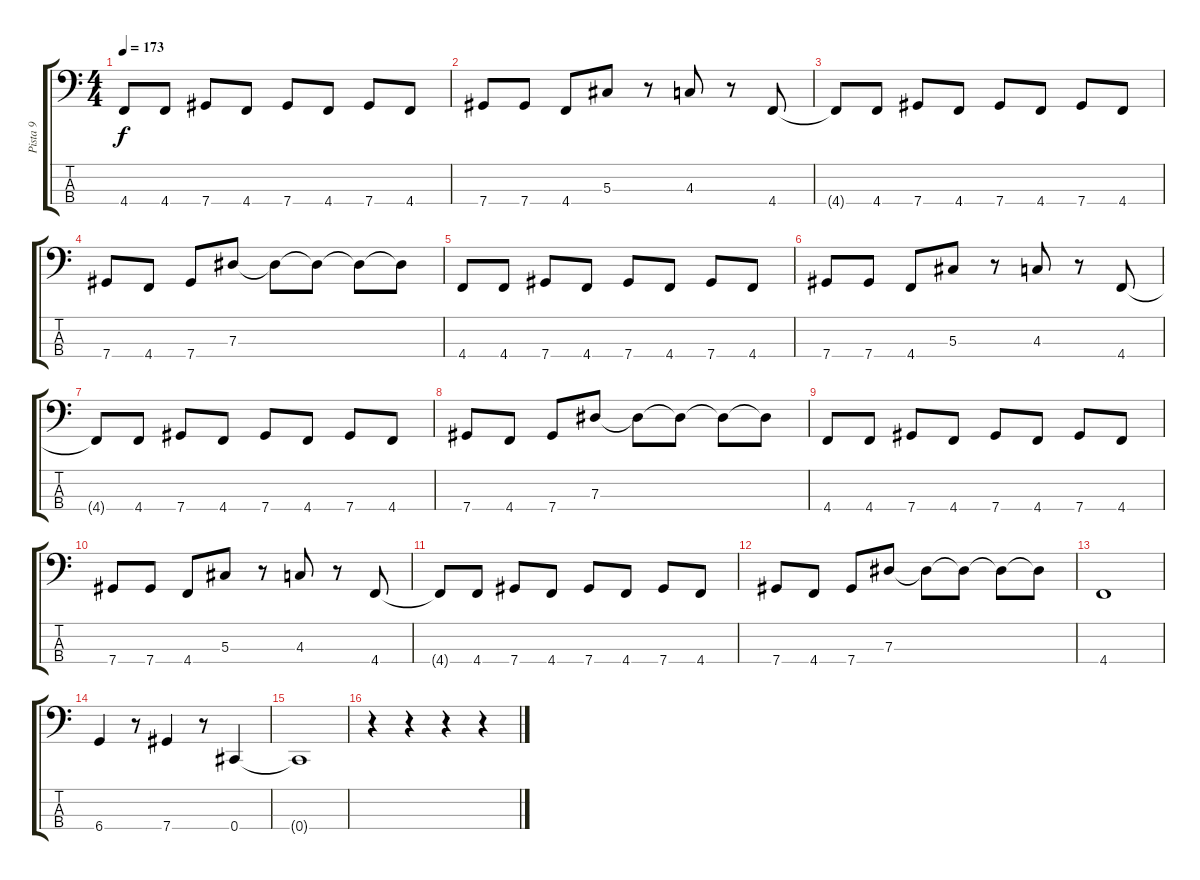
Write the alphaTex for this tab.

\track ("Pista 9" "Pista 9") {instrument electricbassfinger}
\staff {score tabs}
\tuning (Gb2 Db2 Ab1 Db1) {hide}
\ts (4 4)
\tempo 173
\clef f4
\ks c
4.4.8{dy f} 4.4.8 7.4.8 4.4.8 7.4.8 4.4.8 7.4.8 4.4.8 |
7.4.8 7.4.8 4.4.8 5.3.8 r.8 4.3.8 r.8 4.4.8 |
4.4{t}.8 4.4.8 7.4.8 4.4.8 7.4.8 4.4.8 7.4.8 4.4.8 |
7.4.8 4.4.8 7.4.8 7.3.8 7.3{t}.8 7.3{t}.8 7.3{t}.8 7.3{t}.8 |
4.4.8 4.4.8 7.4.8 4.4.8 7.4.8 4.4.8 7.4.8 4.4.8 |
7.4.8 7.4.8 4.4.8 5.3.8 r.8 4.3.8 r.8 4.4.8 |
4.4{t}.8 4.4.8 7.4.8 4.4.8 7.4.8 4.4.8 7.4.8 4.4.8 |
7.4.8 4.4.8 7.4.8 7.3.8 7.3{t}.8 7.3{t}.8 7.3{t}.8 7.3{t}.8 |
4.4.8 4.4.8 7.4.8 4.4.8 7.4.8 4.4.8 7.4.8 4.4.8 |
7.4.8 7.4.8 4.4.8 5.3.8 r.8 4.3.8 r.8 4.4.8 |
4.4{t}.8 4.4.8 7.4.8 4.4.8 7.4.8 4.4.8 7.4.8 4.4.8 |
7.4.8 4.4.8 7.4.8 7.3.8 7.3{t}.8 7.3{t}.8 7.3{t}.8 7.3{t}.8 |
4.4.1 |
6.4.4 r.8 7.4.4 r.8 0.4.4 |
0.4{t}.1 |
r.4 r.4 r.4 r.4
